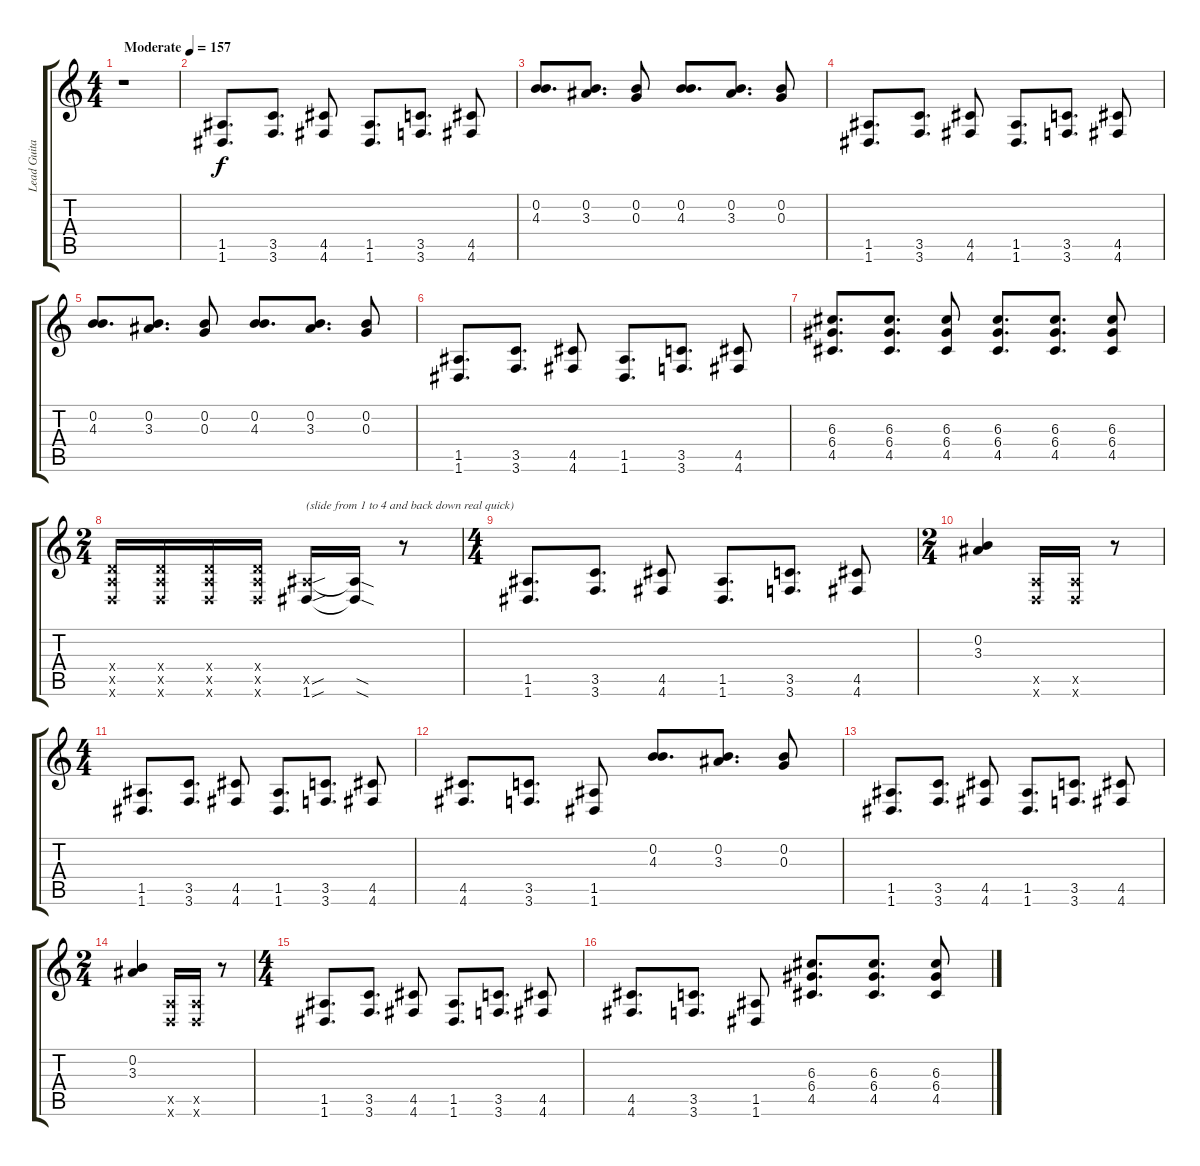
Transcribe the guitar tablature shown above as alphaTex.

\track ("Lead Guitar" "Lead Guita") {instrument overdrivenguitar}
\staff {score tabs}
\tuning (E4 B3 G3 D3 A2 D2) {hide}
\ts (4 4)
\tempo (157 "Moderate")
\clef g2
\ks c
r.1{dy f instrument overdrivenguitar} |
(1.5 1.6).8{d} (3.5 3.6).8{d} (4.5 4.6).8 (1.5 1.6).8{d} (3.5 3.6).8{d} (4.5 4.6).8 |
(0.2 4.3).8{d} (0.2 3.3).8{d} (0.2 0.3).8 (0.2 4.3).8{d} (0.2 3.3).8{d} (0.2 0.3).8 |
(1.5 1.6).8{d} (3.5 3.6).8{d} (4.5 4.6).8 (1.5 1.6).8{d} (3.5 3.6).8{d} (4.5 4.6).8 |
(0.2 4.3).8{d} (0.2 3.3).8{d} (0.2 0.3).8 (0.2 4.3).8{d} (0.2 3.3).8{d} (0.2 0.3).8 |
(1.5 1.6).8{d} (3.5 3.6).8{d} (4.5 4.6).8 (1.5 1.6).8{d} (3.5 3.6).8{d} (4.5 4.6).8 |
(6.3 6.4 4.5).8{d} (6.3 6.4 4.5).8{d} (6.3 6.4 4.5).8 (6.3 6.4 4.5).8{d} (6.3 6.4 4.5).8{d} (6.3 6.4 4.5).8 |
\ts (2 4)
(0.4{x} 0.5{x} 0.6{x}).16 (0.4{x} 0.5{x} 0.6{x}).16 (0.4{x} 0.5{x} 0.6{x}).16 (0.4{x} 0.5{x} 0.6{x}).16 (1.5{sou x} 1.6{sou}).16{txt "(slide from 1 to 4 and back down real quick)"} (1.5{sod t} 1.6{sod t}).16 r.8 |
\ts (4 4)
(1.5 1.6).8{d} (3.5 3.6).8{d} (4.5 4.6).8 (1.5 1.6).8{d} (3.5 3.6).8{d} (4.5 4.6).8 |
\ts (2 4)
(0.2 3.3).4 (0.5{x} 0.6{x}).16 (0.5{x} 0.6{x}).16 r.8 |
\ts (4 4)
(1.5 1.6).8{d} (3.5 3.6).8{d} (4.5 4.6).8 (1.5 1.6).8{d} (3.5 3.6).8{d} (4.5 4.6).8 |
(4.5 4.6).8{d} (3.5 3.6).8{d} (1.5 1.6).8 (0.2 4.3).8{d} (0.2 3.3).8{d} (0.2 0.3).8 |
(1.5 1.6).8{d} (3.5 3.6).8{d} (4.5 4.6).8 (1.5 1.6).8{d} (3.5 3.6).8{d} (4.5 4.6).8 |
\ts (2 4)
(0.2 3.3).4 (0.5{x} 0.6{x}).16 (0.5{x} 0.6{x}).16 r.8 |
\ts (4 4)
(1.5 1.6).8{d} (3.5 3.6).8{d} (4.5 4.6).8 (1.5 1.6).8{d} (3.5 3.6).8{d} (4.5 4.6).8 |
(4.5 4.6).8{d} (3.5 3.6).8{d} (1.5 1.6).8 (6.3 6.4 4.5).8{d} (6.3 6.4 4.5).8{d} (6.3 6.4 4.5).8
